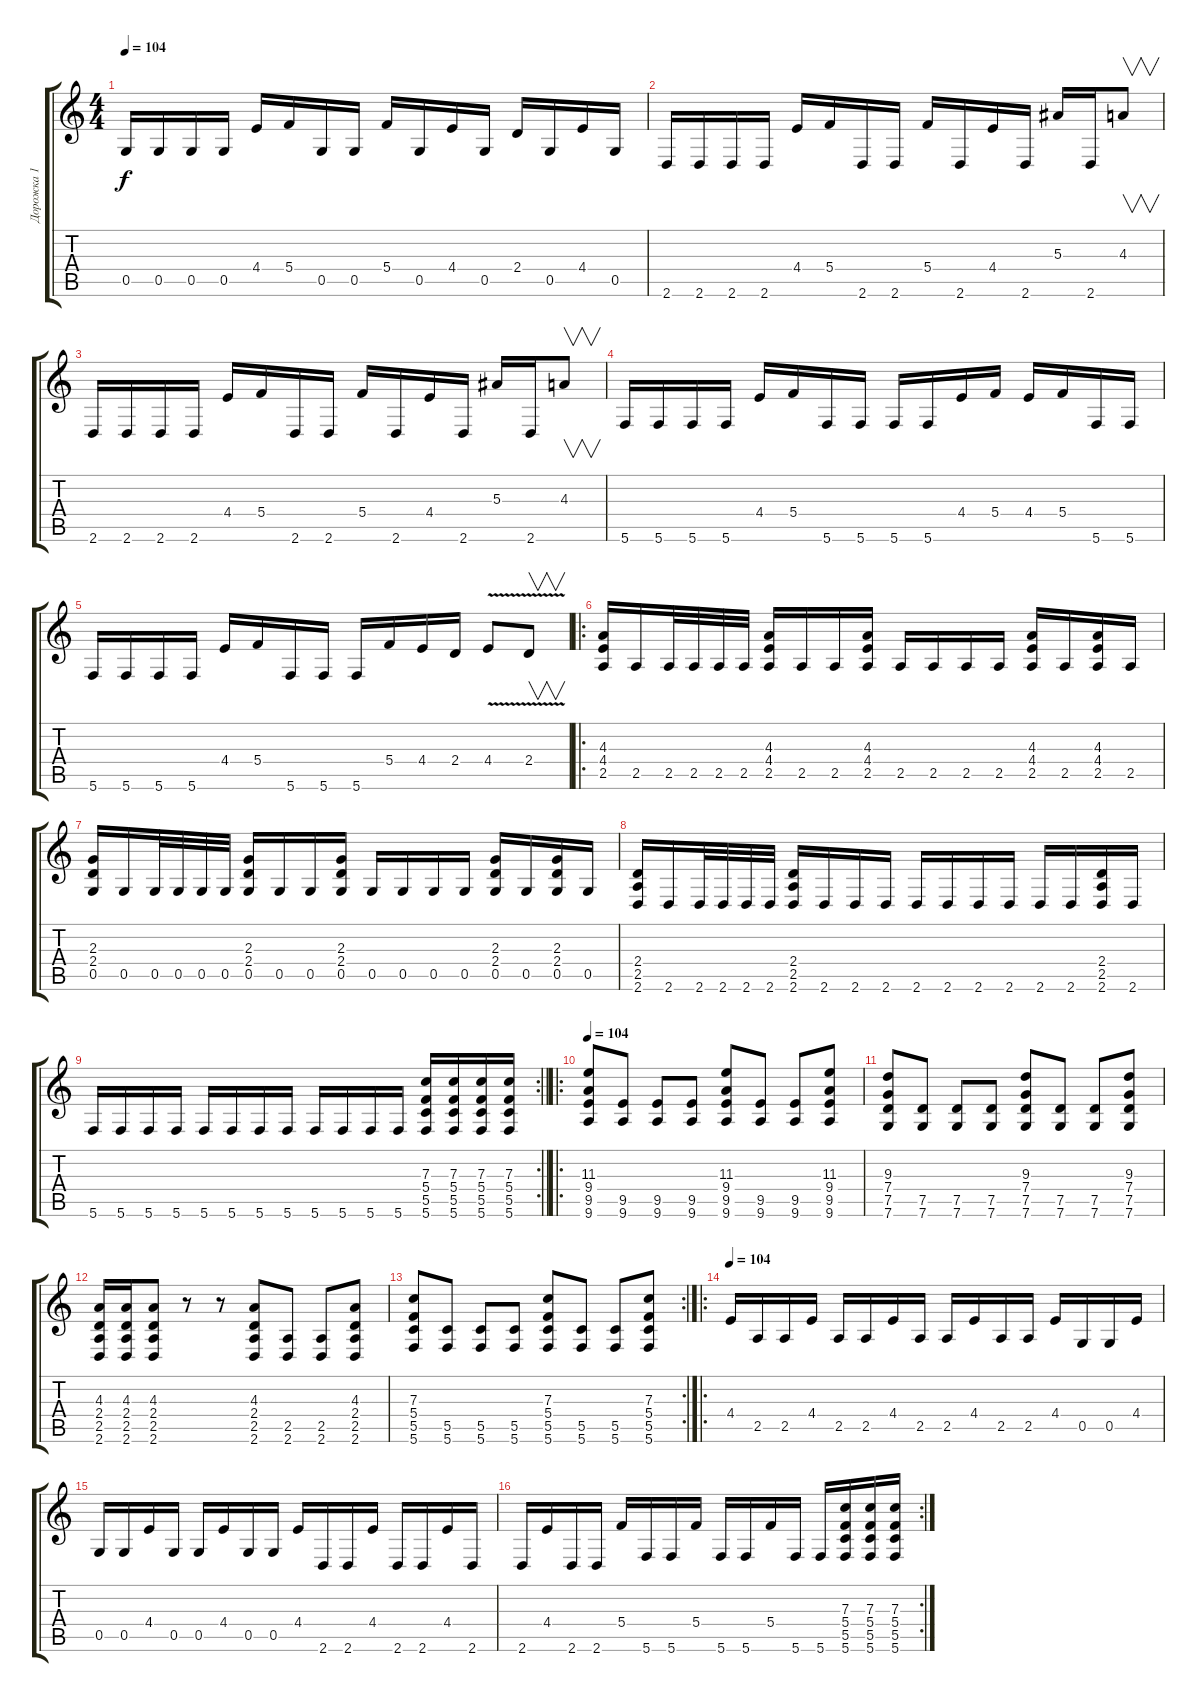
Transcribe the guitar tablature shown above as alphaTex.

\track ("Дорожка 1" "Дорожка 1") {instrument distortionguitar}
\staff {score tabs}
\tuning (D4 A3 F3 C3 G2 C2) {hide}
\ts (4 4)
\tempo 104
\clef g2
\ks c
0.5.16{dy f} 0.5.16 0.5.16 0.5.16 4.4.16 5.4.16 0.5.16 0.5.16 5.4.16 0.5.16 4.4.16 0.5.16 2.4.16 0.5.16 4.4.16 0.5.16 |
2.6.16 2.6.16 2.6.16 2.6.16 4.4.16 5.4.16 2.6.16 2.6.16 5.4.16 2.6.16 4.4.16 2.6.16 5.3.16 2.6.16 4.3.8{v} |
2.6.16 2.6.16 2.6.16 2.6.16 4.4.16 5.4.16 2.6.16 2.6.16 5.4.16 2.6.16 4.4.16 2.6.16 5.3.16 2.6.16 4.3.8{v} |
5.6.16 5.6.16 5.6.16 5.6.16 4.4.16 5.4.16 5.6.16 5.6.16 5.6.16 5.6.16 4.4.16 5.4.16 4.4.16 5.4.16 5.6.16 5.6.16 |
5.6.16 5.6.16 5.6.16 5.6.16 4.4.16 5.4.16 5.6.16 5.6.16 5.6.16 5.4.16 4.4.16 2.4.16 4.4{v}.8 2.4{v}.8{v} |
\ro
(4.3 4.4 2.5).16 2.5.16 2.5.32 2.5.32 2.5.32 2.5.32 (4.3 4.4 2.5).16 2.5.16 2.5.16 (4.3 4.4 2.5).16 2.5.16 2.5.16 2.5.16 2.5.16 (4.3 4.4 2.5).16 2.5.16 (4.3 4.4 2.5).16 2.5.16 |
(2.3 2.4 0.5).16 0.5.16 0.5.32 0.5.32 0.5.32 0.5.32 (2.3 2.4 0.5).16 0.5.16 0.5.16 (2.3 2.4 0.5).16 0.5.16 0.5.16 0.5.16 0.5.16 (2.3 2.4 0.5).16 0.5.16 (2.3 2.4 0.5).16 0.5.16 |
(2.4 2.5 2.6).16 2.6.16 2.6.32 2.6.32 2.6.32 2.6.32 (2.4 2.5 2.6).16 2.6.16 2.6.16 2.6.16 2.6.16 2.6.16 2.6.16 2.6.16 2.6.16 2.6.16 (2.4 2.5 2.6).16 2.6.16 |
\rc 2
\barLineRight lightlight
5.6.16 5.6.16 5.6.16 5.6.16 5.6.16 5.6.16 5.6.16 5.6.16 5.6.16 5.6.16 5.6.16 5.6.16 (7.3 5.4 5.5 5.6).16 (7.3 5.4 5.5 5.6).16 (7.3 5.4 5.5 5.6).16 (7.3 5.4 5.5 5.6).16 |
\ro
\tempo 104
(11.3 9.4 9.5 9.6).8 (9.5 9.6).8 (9.5 9.6).8 (9.5 9.6).8 (11.3 9.4 9.5 9.6).8 (9.5 9.6).8 (9.5 9.6).8 (11.3 9.4 9.5 9.6).8 |
(9.3 7.4 7.5 7.6).8 (7.5 7.6).8 (7.5 7.6).8 (7.5 7.6).8 (9.3 7.4 7.5 7.6).8 (7.5 7.6).8 (7.5 7.6).8 (9.3 7.4 7.5 7.6).8 |
(4.3 2.4 2.5 2.6).16 (4.3 2.4 2.5 2.6).16 (4.3 2.4 2.5 2.6).8 r.8 r.8 (4.3 2.4 2.5 2.6).8 (2.5 2.6).8 (2.5 2.6).8 (4.3 2.4 2.5 2.6).8 |
\rc 2
(7.3 5.4 5.5 5.6).8 (5.5 5.6).8 (5.5 5.6).8 (5.5 5.6).8 (7.3 5.4 5.5 5.6).8 (5.5 5.6).8 (5.5 5.6).8 (7.3 5.4 5.5 5.6).8 |
\ro
\tempo 104
4.4.16 2.5.16 2.5.16 4.4.16 2.5.16 2.5.16 4.4.16 2.5.16 2.5.16 4.4.16 2.5.16 2.5.16 4.4.16 0.5.16 0.5.16 4.4.16 |
0.5.16 0.5.16 4.4.16 0.5.16 0.5.16 4.4.16 0.5.16 0.5.16 4.4.16 2.6.16 2.6.16 4.4.16 2.6.16 2.6.16 4.4.16 2.6.16 |
\rc 2
2.6.16 4.4.16 2.6.16 2.6.16 5.4.16 5.6.16 5.6.16 5.4.16 5.6.16 5.6.16 5.4.16 5.6.16 5.6.16 (7.3 5.4 5.5 5.6).16 (7.3 5.4 5.5 5.6).16 (7.3 5.4 5.5 5.6).16
